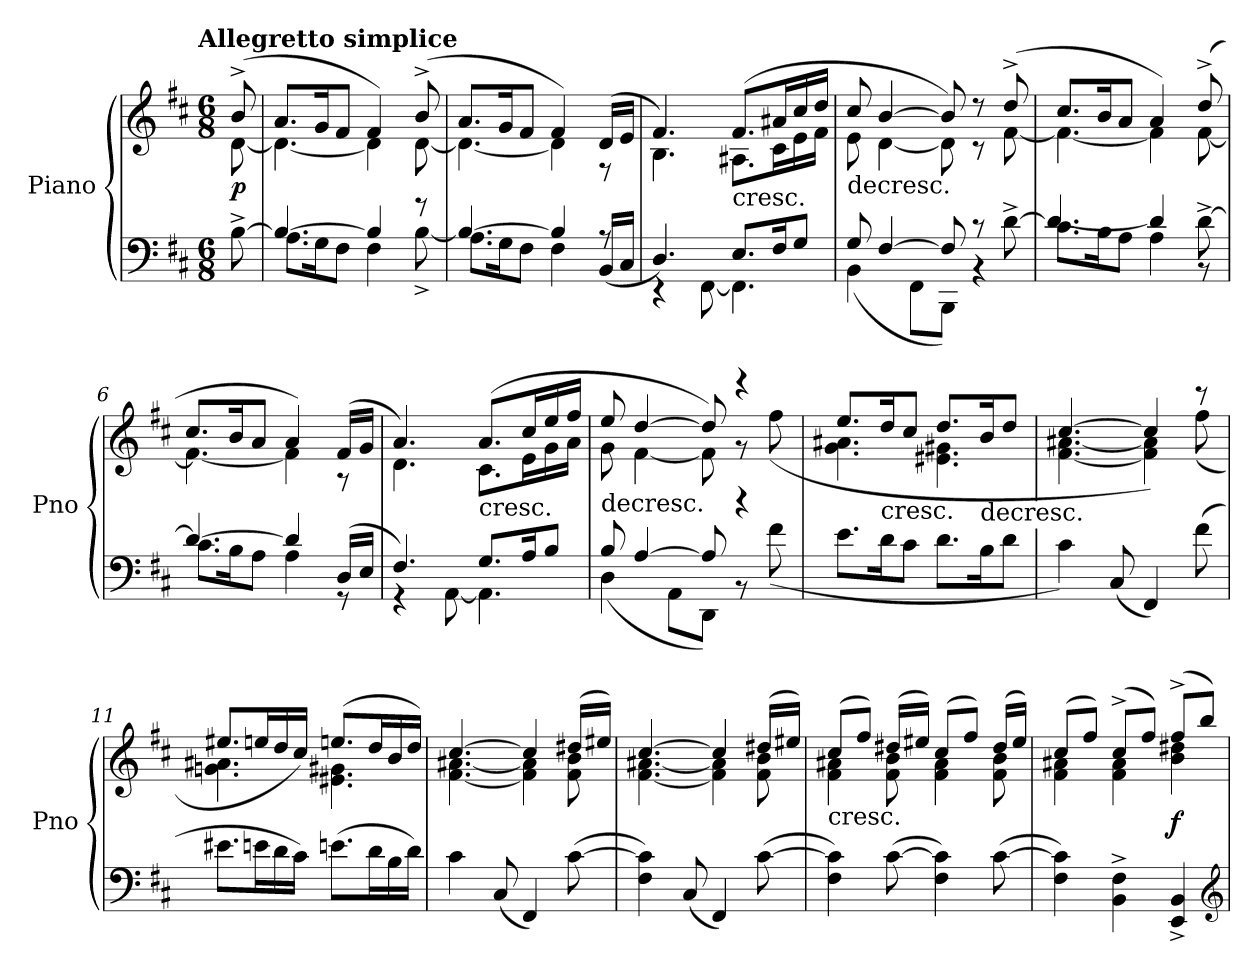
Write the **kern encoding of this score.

**kern	**kern	**dynam
*part1	*part1	*part1
*staff2	*staff1	*staff1/2
*I"Piano	*	*
*I'Pno	*	*
*clefF4	*clefG2	*
*k[f#c#]	*k[f#c#]	*
*b:	*b:	*
!!LO:TX:omd:t=Allegretto simplice
*M6/8	*M6/8	*
*MM110	*MM110	*
=	=	=
*	*^	*
[8B^\	(8b^/	[8d\	p
=1	=1	=1	=1
*^	*	*	*
4.B/_	8.A\L	8.a/L	4.d\_	.
.	16G\K	16g/K	.	.
.	8F#\J	8f#/J	.	.
4B/]	4F#\	4f#/)	4d\]	.
8r	[8B^\	(8b^/	[8d\	.
=2	=2	=2	=2	=2
4.B/_	8.A\L	8.a/L	4.d\_	.
.	16G\K	16g/K	.	.
.	8F#\J	8f#/J	.	.
4B/]	4F#\	4f#/)	4d\]	.
8r	(16BB/LL	(16d/LL	8r	.
.	16C#/JJ	16e/JJ	.	.
=3	=3	=3	=3	=3
4.D/)	4r	4.f#/)	4.B\	.
.	[8FF#\	.	.	.
!	!	!LO:TX:c:t=cresc.	!	!
8.E/L	4.FF#\]	(8.f#/L	8.A#X\L	.
16F#/K	.	16a#X/L	16c#\L	.
8G/J	.	16cc#/	16e\	.
.	.	16dd/JJ	16f#\JJ	.
=4	=4	=4	=4	=4
!	!	!LO:TX:c:t=decresc.	!	!
8G/	(4BB\	8cc#/	8e\	.
[4F#/	.	[4b/	[4d\	.
.	8FF#\L	.	.	.
8F#/]	8BBB\J)	8b/])	8d\]	.
8r	4r	8r	8r	.
[8d^\	.	(8dd^/	[8f#\	.
=5	=5	=5	=5	=5
8.c#\L	4.d/_	8.cc#/L	4.f#\_	.
16B\K	.	16b/K	.	.
8A\J	.	8a/J	.	.
4A\	4d/]	4a/)	4f#\]	.
[8d^\	8r	(8dd^/	[8f#\	.
=6	=6	=6	=6	=6
4.d/_	8.c#\L	8.cc#/L	4.f#\_	.
.	16B\K	16b/K	.	.
.	8A\J	8a/J	.	.
4d/]	4A\	4a/)	4f#\]	.
(16D/LL	8r	(16f#/LL	8r	.
16E/JJ	.	16g/JJ	.	.
=7	=7	=7	=7	=7
4.F#/)	4r	4.a/)	4.d\	.
.	[8AA\	.	.	.
!	!	!LO:TX:c:t=cresc.	!	!
8.G/L	4.AA\]	(8.a/L	8.c#\L	.
16A/K	.	16cc#/L	16e\L	.
8B/J	.	16ee/	16g\	.
.	.	16ff#/JJ	16a\JJ	.
=8	=8	=8	=8	=8
!	!	!LO:TX:c:t=decresc.	!	!
8B/	(4D\	8ee/	8g\	.
[4A/	.	[4dd/	[4f#\	.
.	8AA\L	.	.	.
8A/]	8DD\J)	8dd/])	8f#\]	.
4r	8r	4r	8r	.
.	(8f#\	.	(8ff#\	.
*v	*v	*	*	*
=9	=9	=9	=9
8.e\L	8.ee/L	4.g\ 4.a#X\	.
!	!LO:TX:c:t=cresc.	!	!
16d\K	16dd/K	.	.
8c#\J	8cc#/J	.	.
8.d\L	8.dd/L	4.e#X\ 4.g#X\	.
!	!LO:TX:c:t=decresc.	!	!
16B\K	16b/K	.	.
8d\J	8dd/J	.	.
=10	=10	=10	=10
4c#\)	[4.cc#/	[4.f#\ [4.a#X\	.
(8C#/	.	.	.
4FF#/)	4cc#/])	4f#]\ 4a#]\	.
(8f#\	8r	(8ff#\	.
=11	=11	=11	=11
8.e#X\L	8.ee#X/L	4.gn\ 4.a#X\	.
16en\L	16een/L	.	.
16d\	16dd/	.	.
16c#\JJ)	16cc#/JJ)	.	.
(8.en\L	(8.een/L	4.e#X\ 4.g#X\	.
16d\L	16dd/L	.	.
16B\	16b/	.	.
16d\JJ)	16dd/JJ)	.	.
=12	=12	=12	=12
4c#\	[4.cc#/	[4.f#\ [4.a#X\	.
(8C#/	.	.	.
4FF#/)	4cc#/]	4f#]\ 4a#]\	.
([8c#\	(16dd#X/LL	8f#\ 8b\	.
.	16ee#X/JJ)	.	.
=13	=13	=13	=13
4F#\ 4c#]\)	[4.cc#/	[4.f#\ [4.a#X\	.
(8C#/	.	.	.
4FF#/)	4cc#/]	4f#]\ 4a#]\	.
([8c#\	(16dd#X/LL	8f#\ 8b\	.
.	16ee#X/JJ)	.	.
=14	=14	=14	=14
!	!LO:TX:c:t=cresc.	!	!
4F#\ 4c#]\)	(8cc#/L	4f#\ 4a#X\	.
.	8ff#/J)	.	.
([8c#\	(16dd#X/LL	8f#\ 8b\	.
.	16ee#X/JJ)	.	.
4F#\ 4c#]\)	(8cc#/L	4f#\ 4a#\	.
.	8ff#/J)	.	.
([8c#\	(16dd#/LL	8f#\ 8b\	.
.	16ee#/JJ)	.	.
=15	=15	=15	=15
4F#\ 4c#]\)	(8cc#/L	4f#\ 4a#X\	.
.	8ff#/J)	.	.
4BB^\ 4F#^\	(8cc#^/L	4f#\ 4a#\	.
.	8ff#/J)	.	.
4EE^/ 4BB^/	(8ff#^/L	4b\ 4dd#X\	f
.	8bb/J)	.	.
*	*v	*v	*
*clefG2	*	*
=	=	=
*-	*-	*-
